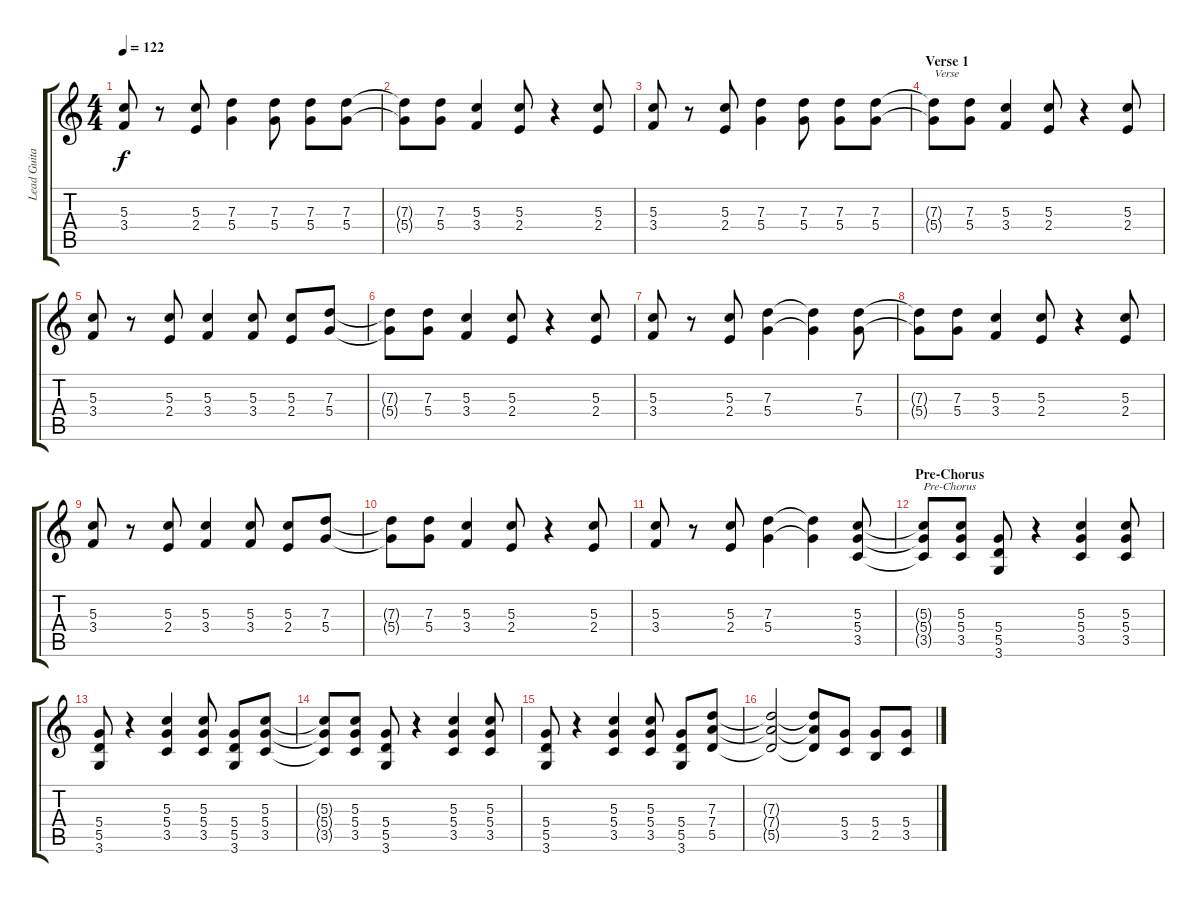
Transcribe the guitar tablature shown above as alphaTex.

\track ("Lead Guitar" "Lead Guita") {instrument overdrivenguitar}
\staff {score tabs}
\tuning (E4 B3 G3 D3 A2 E2) {hide}
\ts (4 4)
\tempo 122
\clef g2
\ks c
(5.3 3.4).8{dy f} r.8 (5.3 2.4).8 (7.3 5.4).4 (7.3 5.4).8 (7.3 5.4).8 (7.3 5.4).8 |
(7.3{t} 5.4{t}).8 (7.3 5.4).8 (5.3 3.4).4 (5.3 2.4).8 r.4 (5.3 2.4).8 |
(5.3 3.4).8 r.8 (5.3 2.4).8 (7.3 5.4).4 (7.3 5.4).8 (7.3 5.4).8 (7.3 5.4).8 |
\section ("" "Verse 1")
(7.3{t} 5.4{t}).8{txt "Verse"} (7.3 5.4).8 (5.3 3.4).4 (5.3 2.4).8 r.4 (5.3 2.4).8 |
(5.3 3.4).8 r.8 (5.3 2.4).8 (5.3 3.4).4 (5.3 3.4).8 (5.3 2.4).8 (7.3 5.4).8 |
(7.3{t} 5.4{t}).8 (7.3 5.4).8 (5.3 3.4).4 (5.3 2.4).8 r.4 (5.3 2.4).8 |
(5.3 3.4).8 r.8 (5.3 2.4).8 (7.3 5.4).4 (7.3{t} 5.4{t}).4 (7.3 5.4).8 |
(7.3{t} 5.4{t}).8 (7.3 5.4).8 (5.3 3.4).4 (5.3 2.4).8 r.4 (5.3 2.4).8 |
(5.3 3.4).8 r.8 (5.3 2.4).8 (5.3 3.4).4 (5.3 3.4).8 (5.3 2.4).8 (7.3 5.4).8 |
(7.3{t} 5.4{t}).8 (7.3 5.4).8 (5.3 3.4).4 (5.3 2.4).8 r.4 (5.3 2.4).8 |
(5.3 3.4).8 r.8 (5.3 2.4).8 (7.3 5.4).4 (7.3{t} 5.4{t}).4 (5.3 5.4 3.5).8 |
\section ("" "Pre-Chorus")
(5.3{t} 5.4{t} 3.5{t}).8{txt "Pre-Chorus"} (5.3 5.4 3.5).8 (5.4 5.5 3.6).8 r.4 (5.3 5.4 3.5).4 (5.3 5.4 3.5).8 |
(5.4 5.5 3.6).8 r.4 (5.3 5.4 3.5).4 (5.3 5.4 3.5).8 (5.4 5.5 3.6).8 (5.3 5.4 3.5).8 |
(5.3{t} 5.4{t} 3.5{t}).8 (5.3 5.4 3.5).8 (5.4 5.5 3.6).8 r.4 (5.3 5.4 3.5).4 (5.3 5.4 3.5).8 |
(5.4 5.5 3.6).8 r.4 (5.3 5.4 3.5).4 (5.3 5.4 3.5).8 (5.4 5.5 3.6).8 (7.3 7.4 5.5).8 |
(7.3{t} 7.4{t} 5.5{t}).2 (7.3{t} 7.4{t} 5.5{t}).8 (5.4 3.5).8 (5.4 2.5).8 (5.4 3.5).8
